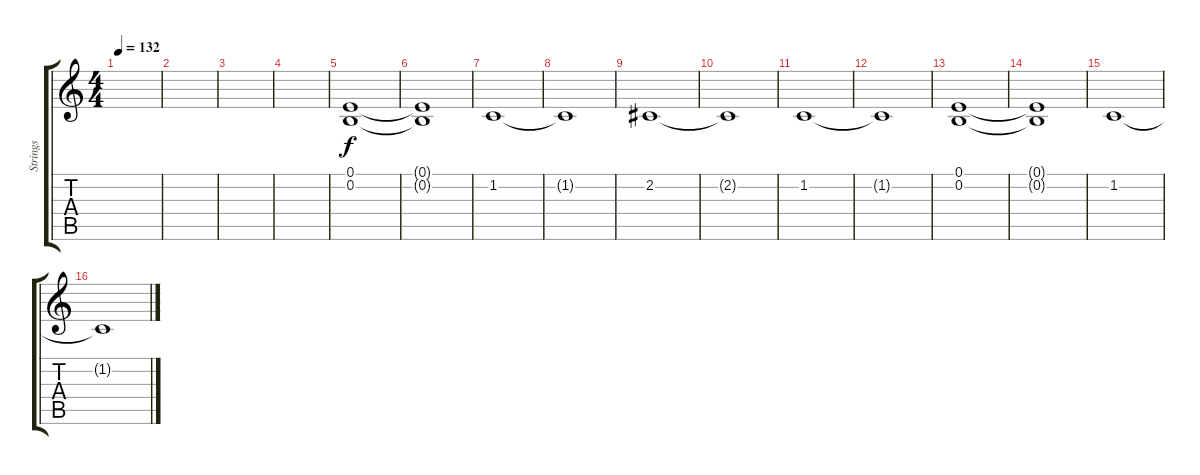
\track ("Strings" "Strings") {instrument synthstrings2}
\staff {score tabs}
\tuning (E4 B3 G3 D3 A2 E2) {hide}
\ts (4 4)
\tempo 132
\clef g2
\ks c
|
|
|
|
(0.1 0.2).1 |
(0.1{t} 0.2{t}).1 |
1.2.1 |
1.2{t}.1 |
2.2.1 |
2.2{t}.1 |
1.2.1 |
1.2{t}.1 |
(0.1 0.2).1 |
(0.1{t} 0.2{t}).1 |
1.2.1 |
1.2{t}.1
